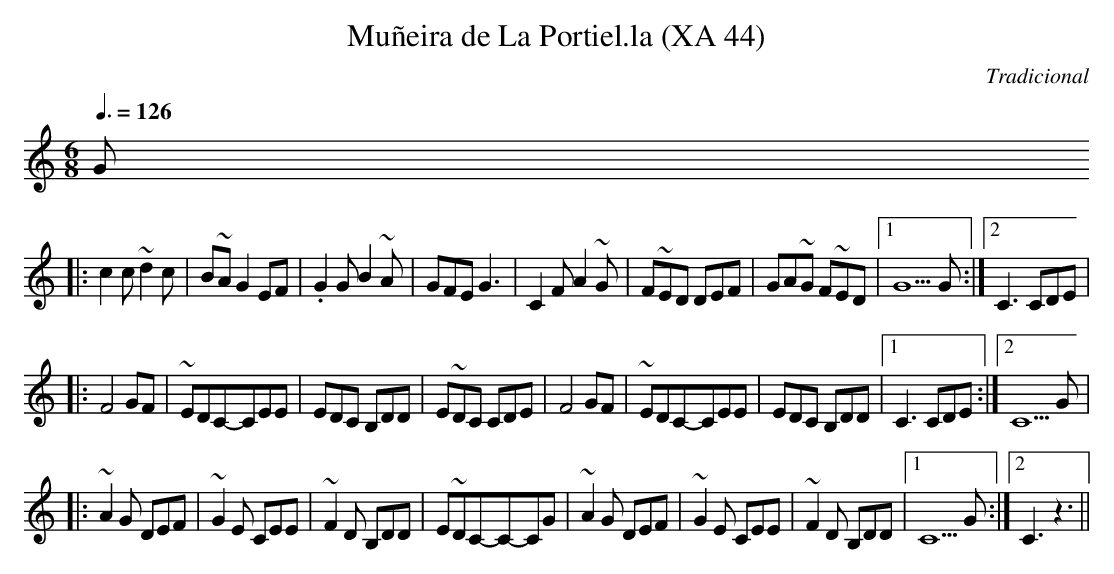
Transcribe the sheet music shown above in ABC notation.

X:1
T:Muñeira de La Portiel.la (XA 44)
C:Tradicional
M:6/8
L:1/8
Q:3/8=126
K:C
G
|: c2 c ~d2 c|B~A G2 EF|.G2 G B2 ~A|GFE G3|C2 F A2 ~G|F~ED DEF|GA~G F~ED|[1 G5 G :|[2 C3 CDE|
|: F4GF|~EDC-CEE|EDC B,DD|E~DC CDE|F4 GF|~EDC-CEE|EDC B,DD|[1 C3 CDE :|[2 C5 G|
|: ~A2 G DEF|~G2 E CEE|~F2 D B,DD|E~DC-C-CG|~A2 G DEF|~G2 E CEE|~F2 D B,DD|[1 C5 G :|[2 C3 z3||
